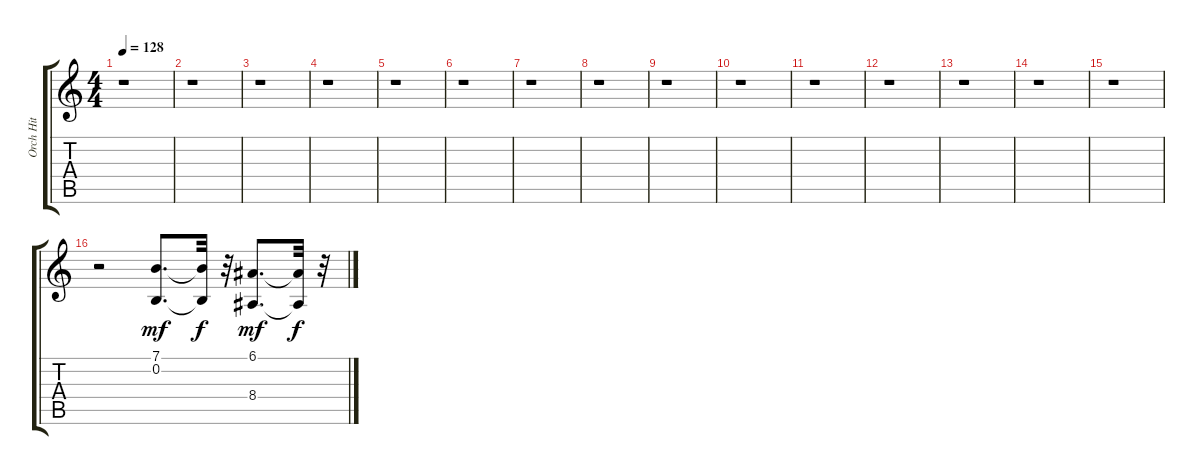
\track ("Orch Hit" "Orch Hit") {instrument orchestrahit}
\staff {score tabs}
\tuning (E4 B3 G3 D3 A2 E2) {hide}
\ts (4 4)
\tempo 128
\clef g2
\ks c
r.1{dy f} |
r.1 |
r.1 |
r.1 |
r.1 |
r.1 |
r.1 |
r.1 |
r.1 |
r.1 |
r.1 |
r.1 |
r.1 |
r.1 |
r.1 |
r.2 (7.1 0.2).8{d dy mf} (7.1{t} 0.2{t}).32{dy f} r.32 (6.1 8.4).8{d dy mf} (6.1{t} 8.4{t}).32{dy f} r.32
